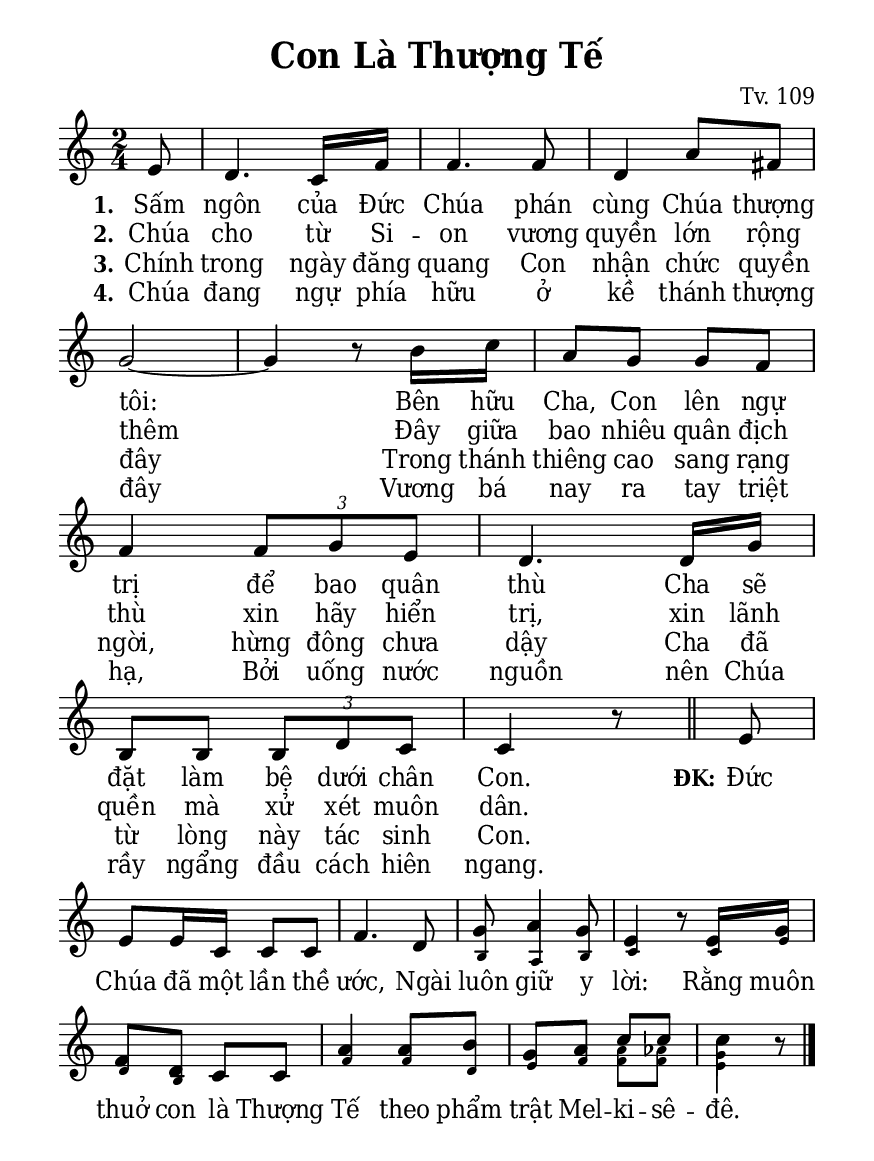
% Cài đặt chung\
\version "2.22.1"
\include "english.ly"

\header {
  title = "Con Là Thượng Tế"
  composer = "Tv. 109"
  %arranger = "Lm. Kim Long"
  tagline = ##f
}

% Nhạc phiên khúc
nhacPhienKhucSop = \relative c' {
  \partial 8 e8 |
  d4. c16 f |
  f4. 8 |
  d4 a'8 fs |
  g2 ~ |
  g4 r8 b16 c |
  a8 g g f |
  f4 \tuplet 3/2 { f8 g e } |
  d4. d16 g |
  b,8 b \tuplet 3/2 { b8 d c } |
  c4 r8 \bar "||"
  
  e |
  e e16 c c8 c |
  f4. d8 |
  g a4 g8 |
  e4 r8 e16 g |
  f8 d c c |
  a'4 a8 b |
  g8 a c c |
  \once \stemDown c4 r8 \bar "|."
}

nhacPhienKhucAlto = \relative c' {
  r8 |
  R2*9
  r4.
  e8 |
  e e16 c c8 c |
  f4. d8 |
  b a4 b8 |
  c4 r8 c16 e |
  d8 b c c |
  f4 f8 d |
  e f <a f> <af f> |
  <g e>4 r8
}

% Lời phiên khúc
loiPhienKhucSop = \lyrics {
  <<
    {
      \set stanza = "1."
      Sấm ngôn của Đức Chúa phán cùng Chúa thượng tôi:
      Bên hữu Cha, Con lên ngự trị
      để bao quân thù Cha sẽ đặt làm bệ dưới chân Con.
    }
    \new Lyrics {
	    \set associatedVoice = "beSop"
	    \set stanza = "2."
	    Chúa cho từ Si -- on vương quyền lớn rộng thêm
	    Đây giữa bao nhiêu quân địch thù xin hãy hiển trị,
	    xin lãnh quền mà xử xét muôn dân.
    }
    \new Lyrics {
	    \set associatedVoice = "beSop"
	    \set stanza = "3."
	    Chính trong ngày đăng quang Con nhận chức quyền đây
	    Trong thánh thiêng cao sang rạng ngời,
	    hừng đông chưa dậy Cha đã từ lòng này tác sinh Con.
    }
    \new Lyrics {
	    \set associatedVoice = "beSop"
	    \set stanza = "4."
	    Chúa đang ngự phía hữu ở kề thánh thượng đây
	    Vương bá nay ra tay triệt hạ,
	    Bởi uống nước nguồn nên Chúa rầy ngẩng đầu cách hiên ngang.
    }
  >>
  \set stanza = "ĐK:"
  Đức Chúa đã một lần thề ước,
  Ngài luôn giữ y lời:
  Rằng muôn thuở con là Thượng Tế
  theo phẩm trật Mel -- ki -- sê -- đê.
}

% Dàn trang
\paper {
  #(set-paper-size "a5")
  top-margin = 10\mm
  bottom-margin = 10\mm
  left-margin = 10\mm
  right-margin = 10\mm
  indent = #0
  #(define fonts
	 (make-pango-font-tree "Deja Vu Serif Condensed"
	 		       "Deja Vu Serif Condensed"
			       "Deja Vu Serif Condensed"
			       (/ 20 20)))
  print-page-number = ##f
  page-count = 1
}

TongNhip = {
  \key c \major \time 2/4
  \set Timing.beamExceptions = #'()
  \set Timing.baseMoment = #(ly:make-moment 1/4)
}

% Đổi kích thước nốt cho bè phụ
notBePhu =
#(define-music-function (font-size music) (number? ly:music?)
   (for-some-music
     (lambda (m)
       (if (music-is-of-type? m 'rhythmic-event)
           (begin
             (set! (ly:music-property m 'tweaks)
                   (cons `(font-size . ,font-size)
                         (ly:music-property m 'tweaks)))
             #t)
           #f))
     music)
   music)

\score {
  \new ChoirStaff <<
    \new Staff \with {
        \consists "Merge_rests_engraver"
        printPartCombineTexts = ##f
      }
      <<
      \new Voice \TongNhip \partCombine 
        \nhacPhienKhucSop
        \notBePhu -3 { \nhacPhienKhucAlto }
      \new NullVoice = beSop \nhacPhienKhucSop
      \new Lyrics \lyricsto beSop \loiPhienKhucSop
      >>
  >>
  \layout {
    %\override Staff.TimeSignature.transparent = ##t
    \override Lyrics.LyricSpace.minimum-distance = #0.6
    \override Score.BarNumber.break-visibility = ##(#f #f #f)
    \override Score.SpacingSpanner.uniform-stretching = ##t
  } 
}
